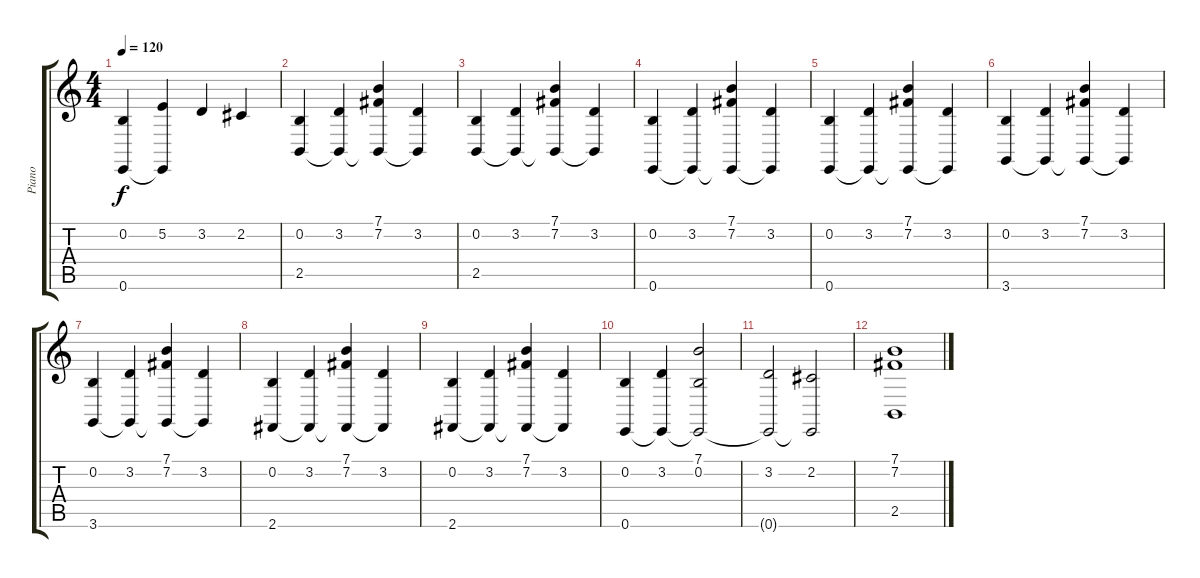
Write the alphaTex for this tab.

\track ("Piano" "Piano") {instrument electricpiano1}
\staff {score tabs}
\tuning (E4 B3 G3 D3 A2 E2) {hide}
\ts (4 4)
\tempo 120
\clef g2
\ks c
(0.2 0.6).4{dy f} (5.2 0.6{t}).4 3.2.4 2.2.4 |
(0.2 2.5).4 (3.2 2.5{t}).4 (7.1 7.2 2.5{t}).4 (3.2 2.5{t}).4 |
(0.2 2.5).4 (3.2 2.5{t}).4 (7.1 7.2 2.5{t}).4 (3.2 2.5{t}).4 |
(0.2 0.6).4 (3.2 0.6{t}).4 (7.1 7.2 0.6{t}).4 (3.2 0.6{t}).4 |
(0.2 0.6).4 (3.2 0.6{t}).4 (7.1 7.2 0.6{t}).4 (3.2 0.6{t}).4 |
(0.2 3.6).4 (3.2 3.6{t}).4 (7.1 7.2 3.6{t}).4 (3.2 3.6{t}).4 |
(0.2 3.6).4 (3.2 3.6{t}).4 (7.1 7.2 3.6{t}).4 (3.2 3.6{t}).4 |
(0.2 2.6).4 (3.2 2.6{t}).4 (7.1 7.2 2.6{t}).4 (3.2 2.6{t}).4 |
(0.2 2.6).4 (3.2 2.6{t}).4 (7.1 7.2 2.6{t}).4 (3.2 2.6{t}).4 |
(0.2 0.6).4 (3.2 0.6{t}).4 (7.1 0.2 0.6{t}).2 |
(3.2 0.6{t}).2 (2.2 0.6{t}).2 |
(7.1 7.2 2.5).1
